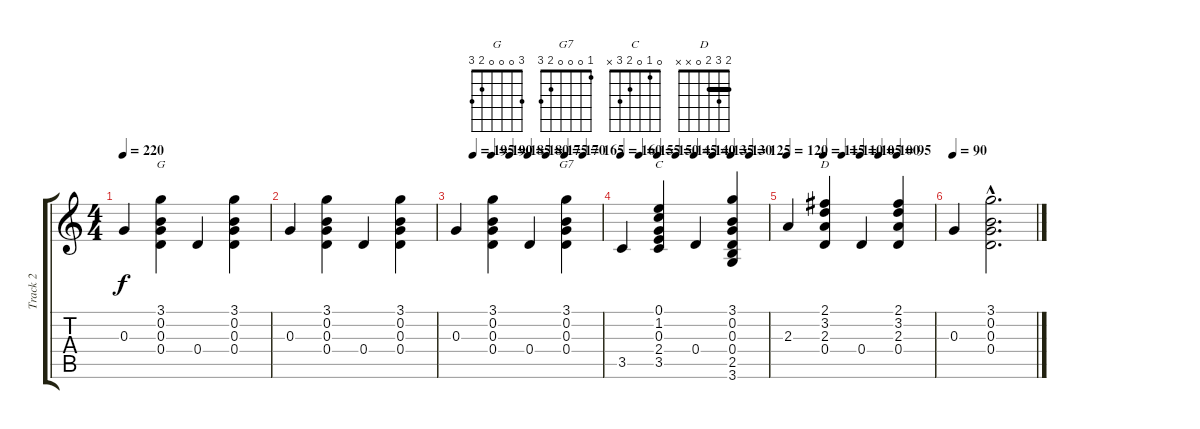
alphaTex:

\track ("Track 2" "Track 2") {instrument acousticguitarsteel}
\staff {score tabs}
\tuning (E4 B3 G3 D3 A2 E2) {hide}
\chord ("G" 3 0 0 0 2 3)
\chord ("G7" 1 0 0 0 2 3)
\chord ("C" 0 1 0 2 3 x)
\chord ("D" 2 3 2 0 x x) {barre 2}
\ts (4 4)
\tempo 220
\clef g2
\ks c
0.3.4{dy f} (3.1 0.2 0.3 0.4).4{ch "G"} 0.4.4 (3.1 0.2 0.3 0.4).4 |
0.3.4 (3.1 0.2 0.3 0.4).4 0.4.4 (3.1 0.2 0.3 0.4).4 |
\tempo (195 0.125)
\tempo (190 0.25)
\tempo (185 0.375)
\tempo (180 0.5)
\tempo (175 0.625)
\tempo (170 0.75)
\tempo (165 0.875)
0.3.4 (3.1 0.2 0.3 0.4).4 0.4.4 (3.1 0.2 0.3 0.4).4{ch "G7"} |
\tempo 160
\tempo (155 0.125)
\tempo (150 0.25)
\tempo (145 0.375)
\tempo (140 0.5)
\tempo (135 0.625)
\tempo (130 0.75)
\tempo (125 0.875)
3.5.4 (0.1 1.2 0.3 2.4 3.5).4{ch "C"} 0.4.4 (3.1 0.2 0.3 0.4 2.5 3.6).4 |
\tempo 120
\tempo (115 0.25)
\tempo (110 0.375)
\tempo (105 0.5)
\tempo (100 0.625)
\tempo (95 0.75)
2.3.4 (2.1 3.2 2.3 0.4).4{ch "D"} 0.4.4 (2.1 3.2 2.3 0.4).4 |
\tempo 90
0.3.4 (3.1{hac} 0.2{hac} 0.3{hac} 0.4{hac}).2{d}
